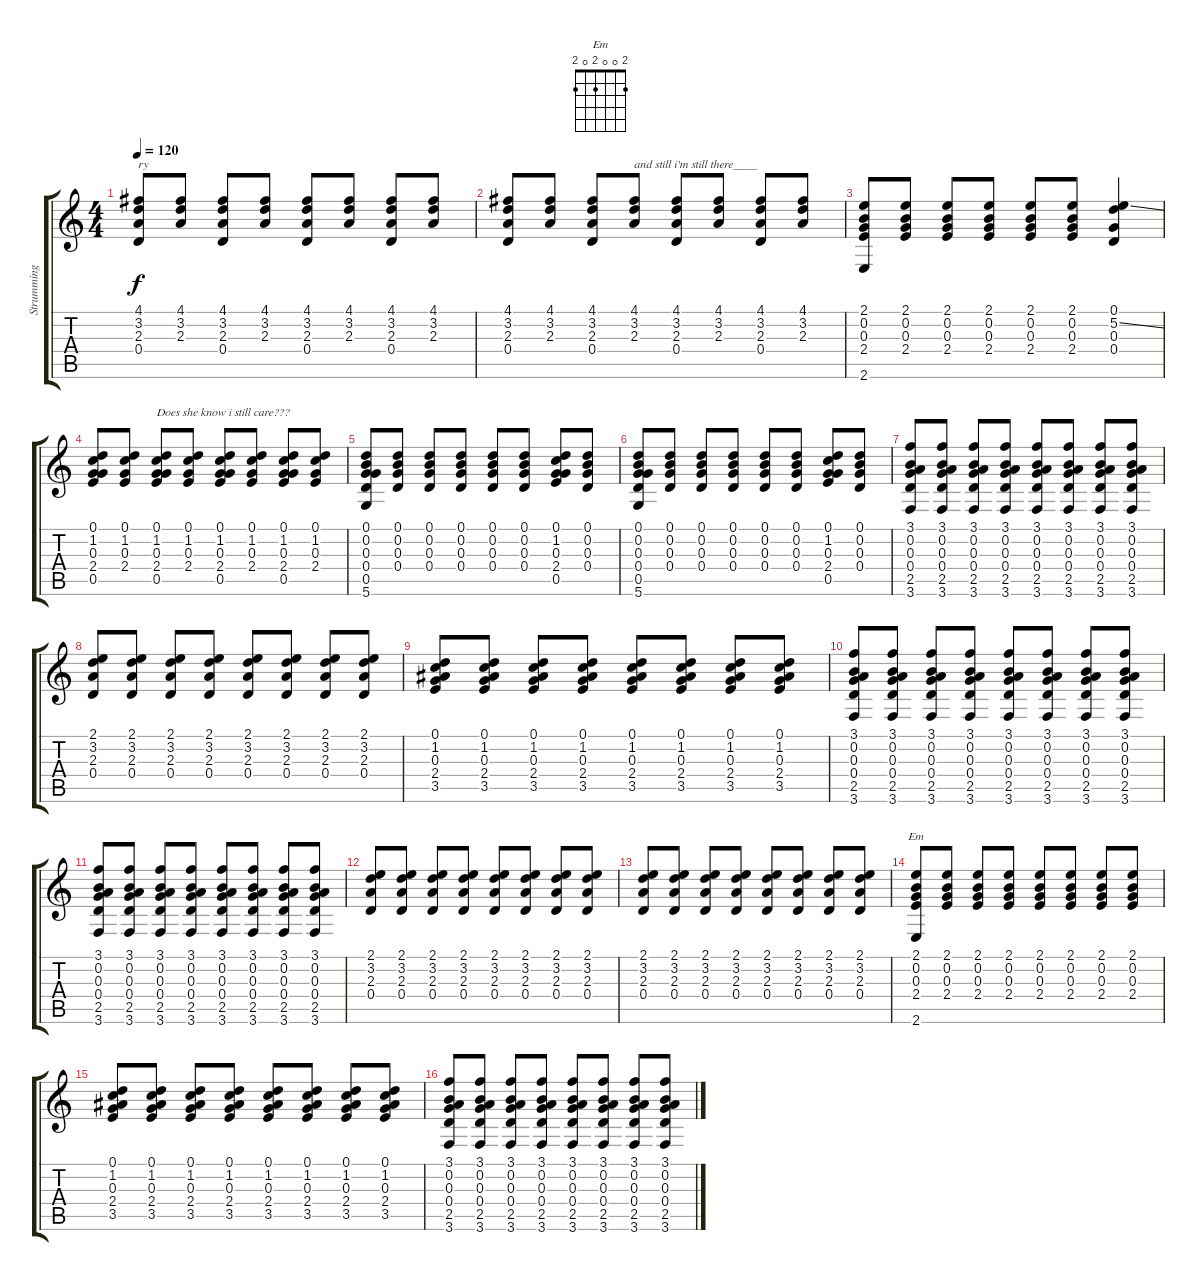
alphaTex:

\track ("Strumming" "Strumming") {instrument acousticguitarnylon}
\staff {score tabs}
\tuning (D4 B3 G3 D3 G3 D2) {hide}
\chord ("Em" 2 0 0 2 0 2)
\ts (4 4)
\tempo 120
\clef g2
\ks c
(4.1 3.2 2.3 0.4).8{txt "ry" dy f} (4.1 3.2 2.3).8 (4.1 3.2 2.3 0.4).8 (4.1 3.2 2.3).8 (4.1 3.2 2.3 0.4).8 (4.1 3.2 2.3).8 (4.1 3.2 2.3 0.4).8 (4.1 3.2 2.3).8 |
(4.1 3.2 2.3 0.4).8 (4.1 3.2 2.3).8 (4.1 3.2 2.3 0.4).8 (4.1 3.2 2.3).8{txt "and still i'm still there____"} (4.1 3.2 2.3 0.4).8 (4.1 3.2 2.3).8 (4.1 3.2 2.3 0.4).8 (4.1 3.2 2.3).8 |
(2.1 0.2 0.3 2.4 2.6).8 (2.1 0.2 0.3 2.4).8 (2.1 0.2 0.3 2.4).8 (2.1 0.2 0.3 2.4).8 (2.1 0.2 0.3 2.4).8 (2.1 0.2 0.3 2.4).8 (0.1 5.2{ss} 0.3 0.4).4 |
(0.1 1.2 0.3 2.4 0.5).8 (0.1 1.2 0.3 2.4).8 (0.1 1.2 0.3 2.4 0.5).8{txt "Does she know i still care???"} (0.1 1.2 0.3 2.4).8 (0.1 1.2 0.3 2.4 0.5).8 (0.1 1.2 0.3 2.4).8 (0.1 1.2 0.3 2.4 0.5).8 (0.1 1.2 0.3 2.4).8 |
(0.1 0.2 0.3 0.4 0.5 5.6).8 (0.1 0.2 0.3 0.4).8 (0.1 0.2 0.3 0.4).8 (0.1 0.2 0.3 0.4).8 (0.1 0.2 0.3 0.4).8 (0.1 0.2 0.3 0.4).8 (0.1 1.2 0.3 2.4 0.5).8 (0.1 0.2 0.3 0.4).8 |
(0.1 0.2 0.3 0.4 0.5 5.6).8 (0.1 0.2 0.3 0.4).8 (0.1 0.2 0.3 0.4).8 (0.1 0.2 0.3 0.4).8 (0.1 0.2 0.3 0.4).8 (0.1 0.2 0.3 0.4).8 (0.1 1.2 0.3 2.4 0.5).8 (0.1 0.2 0.3 0.4).8 |
(3.1 0.2 0.3 0.4 2.5 3.6).8 (3.1 0.2 0.3 0.4 2.5 3.6).8 (3.1 0.2 0.3 0.4 2.5 3.6).8 (3.1 0.2 0.3 0.4 2.5 3.6).8 (3.1 0.2 0.3 0.4 2.5 3.6).8 (3.1 0.2 0.3 0.4 2.5 3.6).8 (3.1 0.2 0.3 0.4 2.5 3.6).8 (3.1 0.2 0.3 0.4 2.5 3.6).8 |
(2.1 3.2 2.3 0.4).8 (2.1 3.2 2.3 0.4).8 (2.1 3.2 2.3 0.4).8 (2.1 3.2 2.3 0.4).8 (2.1 3.2 2.3 0.4).8 (2.1 3.2 2.3 0.4).8 (2.1 3.2 2.3 0.4).8 (2.1 3.2 2.3 0.4).8 |
(0.1 1.2 0.3 2.4 3.5).8 (0.1 1.2 0.3 2.4 3.5).8 (0.1 1.2 0.3 2.4 3.5).8 (0.1 1.2 0.3 2.4 3.5).8 (0.1 1.2 0.3 2.4 3.5).8 (0.1 1.2 0.3 2.4 3.5).8 (0.1 1.2 0.3 2.4 3.5).8 (0.1 1.2 0.3 2.4 3.5).8 |
(3.1 0.2 0.3 0.4 2.5 3.6).8 (3.1 0.2 0.3 0.4 2.5 3.6).8 (3.1 0.2 0.3 0.4 2.5 3.6).8 (3.1 0.2 0.3 0.4 2.5 3.6).8 (3.1 0.2 0.3 0.4 2.5 3.6).8 (3.1 0.2 0.3 0.4 2.5 3.6).8 (3.1 0.2 0.3 0.4 2.5 3.6).8 (3.1 0.2 0.3 0.4 2.5 3.6).8 |
(3.1 0.2 0.3 0.4 2.5 3.6).8 (3.1 0.2 0.3 0.4 2.5 3.6).8 (3.1 0.2 0.3 0.4 2.5 3.6).8 (3.1 0.2 0.3 0.4 2.5 3.6).8 (3.1 0.2 0.3 0.4 2.5 3.6).8 (3.1 0.2 0.3 0.4 2.5 3.6).8 (3.1 0.2 0.3 0.4 2.5 3.6).8 (3.1 0.2 0.3 0.4 2.5 3.6).8 |
(2.1 3.2 2.3 0.4).8 (2.1 3.2 2.3 0.4).8 (2.1 3.2 2.3 0.4).8 (2.1 3.2 2.3 0.4).8 (2.1 3.2 2.3 0.4).8 (2.1 3.2 2.3 0.4).8 (2.1 3.2 2.3 0.4).8 (2.1 3.2 2.3 0.4).8 |
(2.1 3.2 2.3 0.4).8 (2.1 3.2 2.3 0.4).8 (2.1 3.2 2.3 0.4).8 (2.1 3.2 2.3 0.4).8 (2.1 3.2 2.3 0.4).8 (2.1 3.2 2.3 0.4).8 (2.1 3.2 2.3 0.4).8 (2.1 3.2 2.3 0.4).8 |
(2.1 0.2 0.3 2.4 2.6).8{ch "Em"} (2.1 0.2 0.3 2.4).8 (2.1 0.2 0.3 2.4).8 (2.1 0.2 0.3 2.4).8 (2.1 0.2 0.3 2.4).8 (2.1 0.2 0.3 2.4).8 (2.1 0.2 0.3 2.4).8 (2.1 0.2 0.3 2.4).8 |
(0.1 1.2 0.3 2.4 3.5).8 (0.1 1.2 0.3 2.4 3.5).8 (0.1 1.2 0.3 2.4 3.5).8 (0.1 1.2 0.3 2.4 3.5).8 (0.1 1.2 0.3 2.4 3.5).8 (0.1 1.2 0.3 2.4 3.5).8 (0.1 1.2 0.3 2.4 3.5).8 (0.1 1.2 0.3 2.4 3.5).8 |
(3.1 0.2 0.3 0.4 2.5 3.6).8 (3.1 0.2 0.3 0.4 2.5 3.6).8 (3.1 0.2 0.3 0.4 2.5 3.6).8 (3.1 0.2 0.3 0.4 2.5 3.6).8 (3.1 0.2 0.3 0.4 2.5 3.6).8 (3.1 0.2 0.3 0.4 2.5 3.6).8 (3.1 0.2 0.3 0.4 2.5 3.6).8 (3.1 0.2 0.3 0.4 2.5 3.6).8
